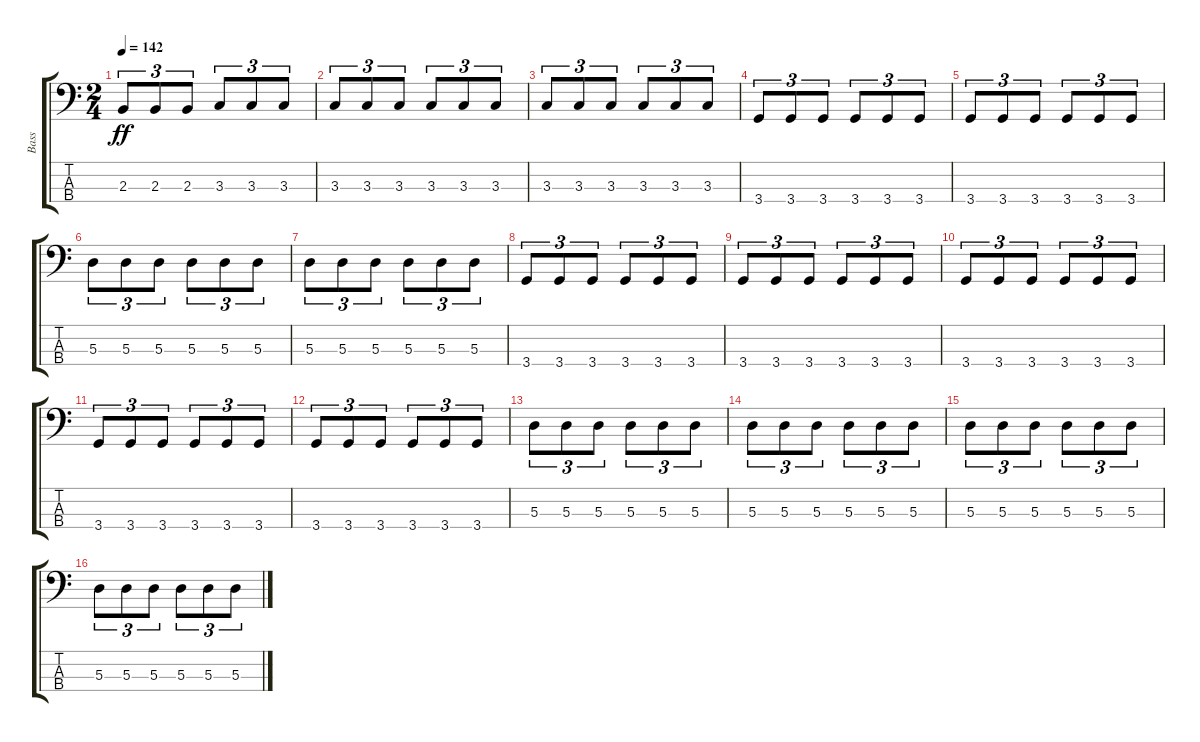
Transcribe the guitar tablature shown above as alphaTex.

\track ("Bass" "Bass") {instrument electricbasspick}
\staff {score tabs}
\tuning (G2 D2 A1 E1) {hide}
\ts (2 4)
\tempo 142
\clef f4
\ks c
2.3.8{tu (3 2) dy ff} 2.3.8{tu (3 2)} 2.3.8{tu (3 2)} 3.3.8{tu (3 2)} 3.3.8{tu (3 2)} 3.3.8{tu (3 2)} |
3.3.8{tu (3 2)} 3.3.8{tu (3 2)} 3.3.8{tu (3 2)} 3.3.8{tu (3 2)} 3.3.8{tu (3 2)} 3.3.8{tu (3 2)} |
3.3.8{tu (3 2)} 3.3.8{tu (3 2)} 3.3.8{tu (3 2)} 3.3.8{tu (3 2)} 3.3.8{tu (3 2)} 3.3.8{tu (3 2)} |
3.4.8{tu (3 2)} 3.4.8{tu (3 2)} 3.4.8{tu (3 2)} 3.4.8{tu (3 2)} 3.4.8{tu (3 2)} 3.4.8{tu (3 2)} |
3.4.8{tu (3 2)} 3.4.8{tu (3 2)} 3.4.8{tu (3 2)} 3.4.8{tu (3 2)} 3.4.8{tu (3 2)} 3.4.8{tu (3 2)} |
5.3.8{tu (3 2)} 5.3.8{tu (3 2)} 5.3.8{tu (3 2)} 5.3.8{tu (3 2)} 5.3.8{tu (3 2)} 5.3.8{tu (3 2)} |
5.3.8{tu (3 2)} 5.3.8{tu (3 2)} 5.3.8{tu (3 2)} 5.3.8{tu (3 2)} 5.3.8{tu (3 2)} 5.3.8{tu (3 2)} |
3.4.8{tu (3 2)} 3.4.8{tu (3 2)} 3.4.8{tu (3 2)} 3.4.8{tu (3 2)} 3.4.8{tu (3 2)} 3.4.8{tu (3 2)} |
3.4.8{tu (3 2)} 3.4.8{tu (3 2)} 3.4.8{tu (3 2)} 3.4.8{tu (3 2)} 3.4.8{tu (3 2)} 3.4.8{tu (3 2)} |
3.4.8{tu (3 2)} 3.4.8{tu (3 2)} 3.4.8{tu (3 2)} 3.4.8{tu (3 2)} 3.4.8{tu (3 2)} 3.4.8{tu (3 2)} |
3.4.8{tu (3 2)} 3.4.8{tu (3 2)} 3.4.8{tu (3 2)} 3.4.8{tu (3 2)} 3.4.8{tu (3 2)} 3.4.8{tu (3 2)} |
3.4.8{tu (3 2)} 3.4.8{tu (3 2)} 3.4.8{tu (3 2)} 3.4.8{tu (3 2)} 3.4.8{tu (3 2)} 3.4.8{tu (3 2)} |
5.3.8{tu (3 2)} 5.3.8{tu (3 2)} 5.3.8{tu (3 2)} 5.3.8{tu (3 2)} 5.3.8{tu (3 2)} 5.3.8{tu (3 2)} |
5.3.8{tu (3 2)} 5.3.8{tu (3 2)} 5.3.8{tu (3 2)} 5.3.8{tu (3 2)} 5.3.8{tu (3 2)} 5.3.8{tu (3 2)} |
5.3.8{tu (3 2)} 5.3.8{tu (3 2)} 5.3.8{tu (3 2)} 5.3.8{tu (3 2)} 5.3.8{tu (3 2)} 5.3.8{tu (3 2)} |
5.3.8{tu (3 2)} 5.3.8{tu (3 2)} 5.3.8{tu (3 2)} 5.3.8{tu (3 2)} 5.3.8{tu (3 2)} 5.3.8{tu (3 2)}
